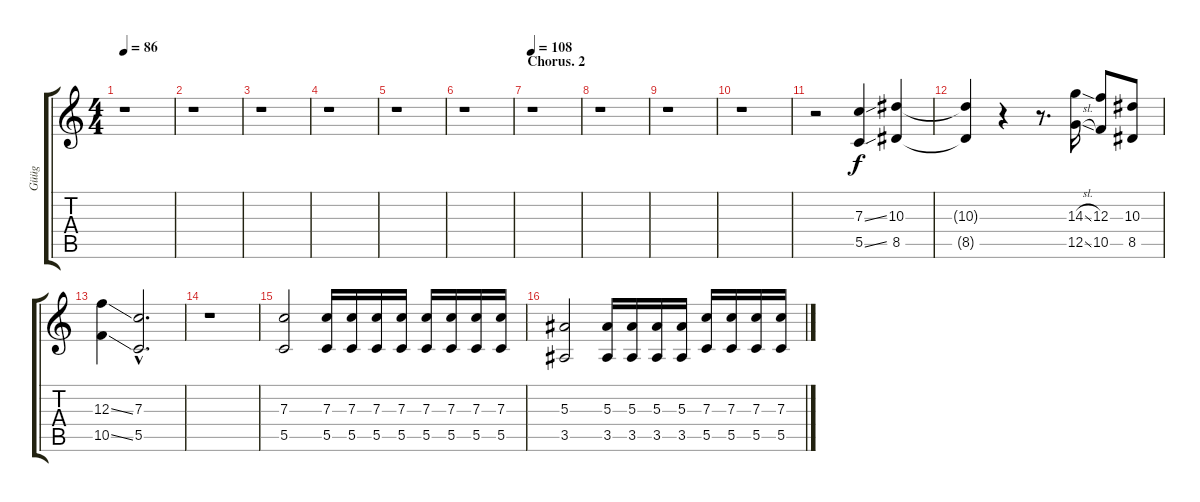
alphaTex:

\track ("Güüg" "Güüg") {instrument distortionguitar}
\staff {score tabs}
\tuning (D4 A3 F3 C3 G2 C2) {hide}
\ts (4 4)
\tempo 86
\clef g2
\ks c
r.1{dy f} |
r.1 |
r.1 |
r.1 |
r.1 |
r.1 |
\section ("" "Chorus. 2")
\tempo 108
r.1 |
r.1 |
r.1 |
r.1 |
r.2{balance 2} (7.3{ss} 5.5{ss}).4 (10.3 8.5).4 |
(10.3{t} 8.5{t}).4 r.4 r.8{d} (14.3{sl} 12.5{sl}).16 (12.3 10.5).8 (10.3 8.5).8 |
(12.3{ss} 10.5{ss}).4 (7.3{hac} 5.5{hac}).2{d} |
r.1 |
(7.3 5.5).2{balance 8} (7.3 5.5).16 (7.3 5.5).16 (7.3 5.5).16 (7.3 5.5).16 (7.3 5.5).16 (7.3 5.5).16 (7.3 5.5).16 (7.3 5.5).16 |
(5.3 3.5).2 (5.3 3.5).16 (5.3 3.5).16 (5.3 3.5).16 (5.3 3.5).16 (7.3 5.5).16 (7.3 5.5).16 (7.3 5.5).16 (7.3 5.5).16
